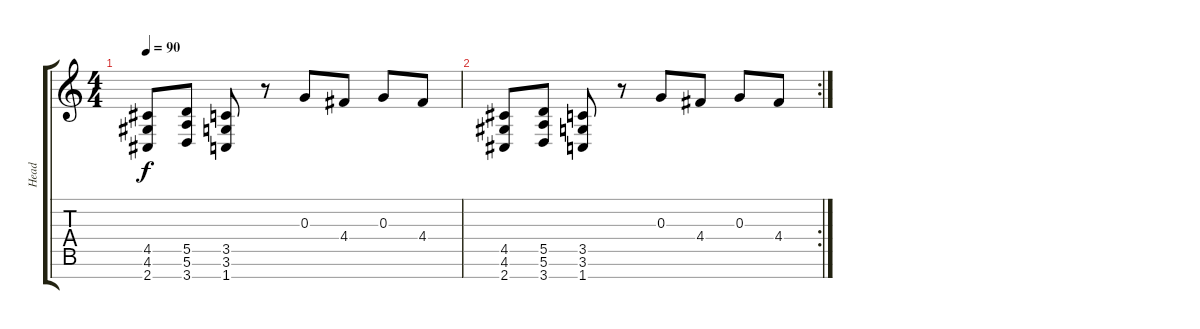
\track ("Head" "Head") {instrument distortionguitar}
\staff {score tabs}
\tuning (E4 B3 G3 D3 A2 E2 B1) {hide}
\ts (4 4)
\tempo 90
\clef g2
\ks c
(4.5 4.6 2.7).8{dy f} (5.5 5.6 3.7).8 (3.5 3.6 1.7).8 r.8 0.3.8 4.4.8 0.3.8 4.4.8 |
\rc 2
(4.5 4.6 2.7).8 (5.5 5.6 3.7).8 (3.5 3.6 1.7).8 r.8 0.3.8 4.4.8 0.3.8 4.4.8
